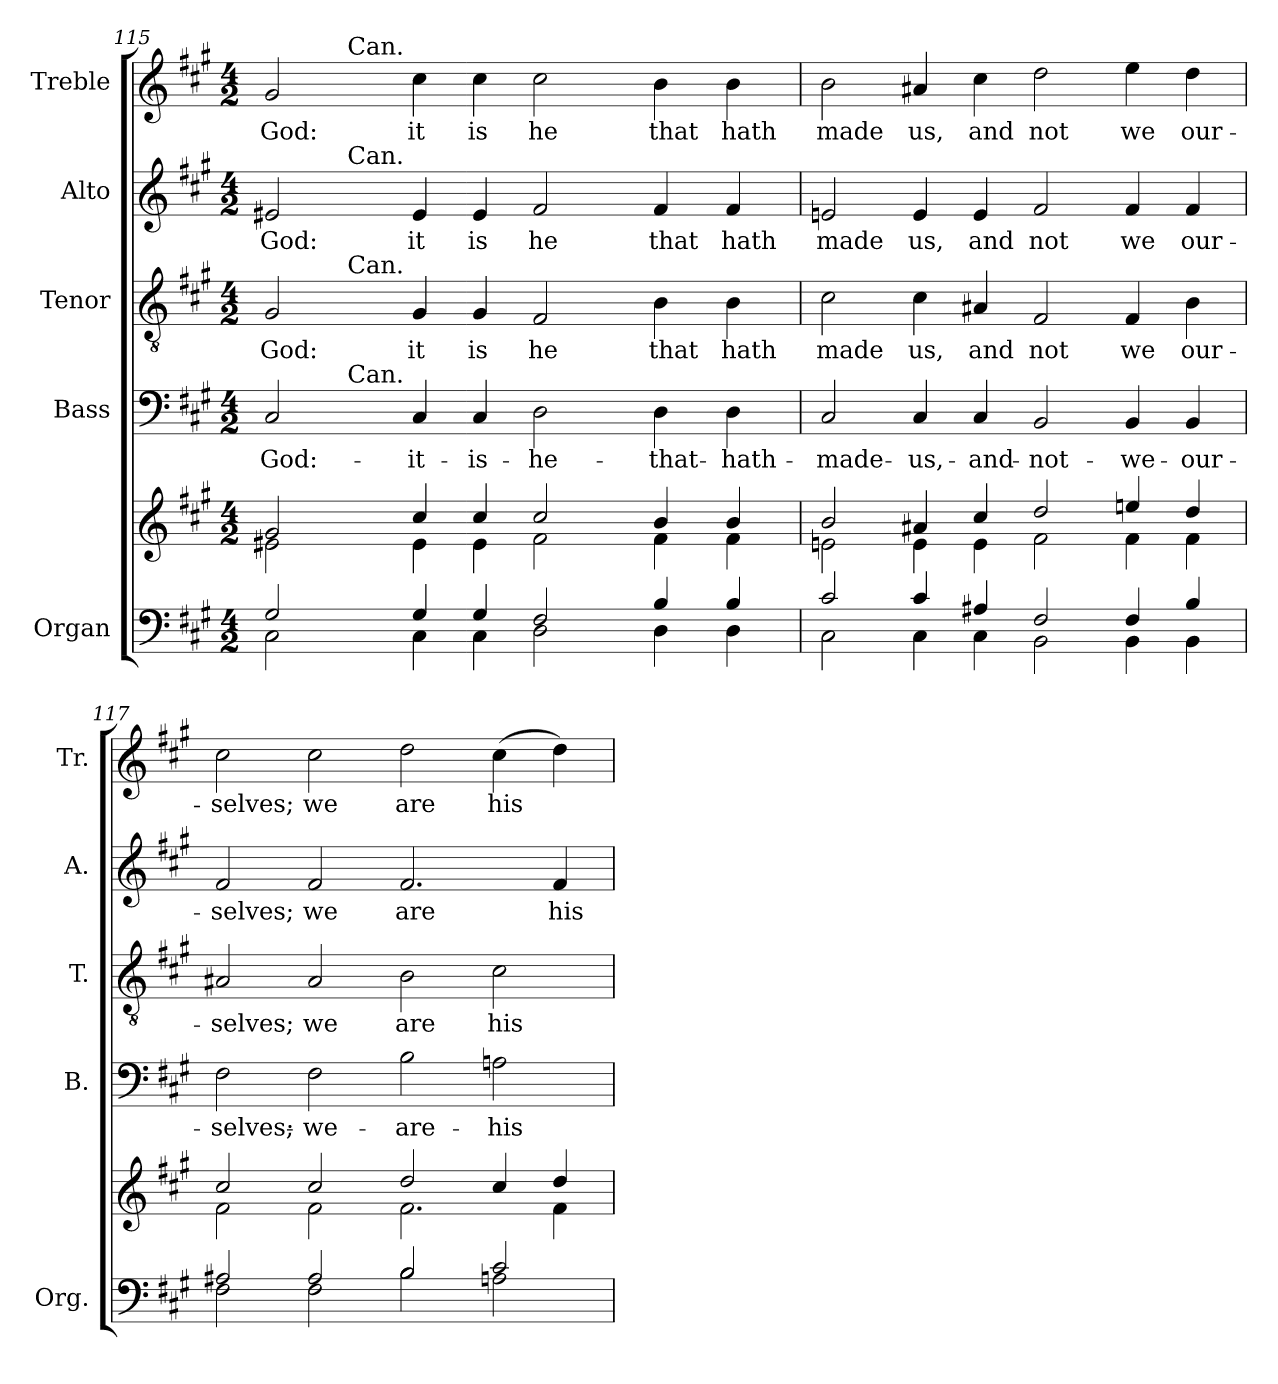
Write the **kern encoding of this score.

**kern	**kern	**kern	**text	**kern	**text	**kern	**text	**kern	**text
*part5	*part5	*part4	*part4	*part3	*part3	*part2	*part2	*part1	*part1
*staff6	*staff5	*staff4	*staff4	*staff3	*staff3	*staff2	*staff2	*staff1	*staff1
*I"Organ	*	*I"Bass	*	*I"Tenor	*	*I"Alto	*	*I"Treble	*
*I'Org.	*	*I'B.	*	*I'T.	*	*I'A.	*	*I'Tr.	*
*clefF4	*clefG2	*clefF4	*	*clefGv2	*	*clefG2	*	*clefG2	*
*	*	*	*	*ITrd7c12	*	*	*	*	*
*k[f#c#g#]	*k[f#c#g#]	*k[f#c#g#]	*	*k[f#c#g#]	*	*k[f#c#g#]	*	*k[f#c#g#]	*
*A:	*A:	*A:	*	*A:	*	*A:	*	*A:	*
*M4/2	*M4/2	*M4/2	*	*M4/2	*	*M4/2	*	*M4/2	*
=115	=115	=115	=115	=115	=115	=115	=115	=115	=115
*^	*^	*	*	*	*	*	*	*	*
!	!	!	!	!	!LO:LY:b:color=#000000	!	!	!	!	!	!
!	!	!	!	!	!	!	!LO:LY:b:color=#000000	!	!	!	!
!	!	!	!	!	!	!	!	!	!LO:LY:b:color=#000000	!	!
!	!	!	!	!	!	!	!	!	!	!	!LO:LY:b:color=#000000
*	*	*	*	*^	*	*^	*	*^	*	*^	*
2G#i/	2C#i\	2g#i/	2e#Xi\	2C#i/	8ryy	-God:-	2GG#i/	8ryy	God:	2e#Xi/	8ryy	God:	2g#i/	8ryy	God:
.	.	.	.	.	16ryy	.	.	16ryy	.	.	16ryy	.	.	16ryy	.
.	.	.	.	.	64...ryy	.	.	64...ryy	.	.	64...ryy	.	.	64...ryy	.
!	!	!	!	!	!	!	!	!	!	!	!	!	!	!LO:TX:a:t=Can.	!
!	!	!	!	!	!	!	!	!	!	!	!LO:TX:a:t=Can.	!	!	!	!
!	!	!	!	!	!	!	!	!LO:TX:a:t=Can.	!	!	!	!	!	!	!
!	!	!	!	!	!LO:TX:a:t=Can.	!	!	!	!	!	!	!	!	!	!
.	.	.	.	.	1ryy	.	.	1ryy	.	.	1ryy	.	.	1ryy	.
!	!	!	!	!	!	!LO:LY:b:color=#000000	!	!	!	!	!	!	!	!	!
!	!	!	!	!	!	!	!	!	!LO:LY:b:color=#000000	!	!	!	!	!	!
!	!	!	!	!	!	!	!	!	!	!	!	!LO:LY:b:color=#000000	!	!	!
!	!	!	!	!	!	!	!	!	!	!	!	!	!	!	!LO:LY:b:color=#000000
4G#i/	4C#i\	4cc#i/	4e#i\	4C#i/	.	-it-	4GG#i/	.	it	4e#i/	.	it	4cc#i\	.	it
!	!	!	!	!	!	!LO:LY:b:color=#000000	!	!	!	!	!	!	!	!	!
!	!	!	!	!	!	!	!	!	!LO:LY:b:color=#000000	!	!	!	!	!	!
!	!	!	!	!	!	!	!	!	!	!	!	!LO:LY:b:color=#000000	!	!	!
!	!	!	!	!	!	!	!	!	!	!	!	!	!	!	!LO:LY:b:color=#000000
4G#i/	4C#i\	4cc#i/	4e#i\	4C#i/	.	-is-	4GG#i/	.	is	4e#i/	.	is	4cc#i\	.	is
!	!	!	!	!	!	!LO:LY:b:color=#000000	!	!	!	!	!	!	!	!	!
!	!	!	!	!	!	!	!	!	!LO:LY:b:color=#000000	!	!	!	!	!	!
!	!	!	!	!	!	!	!	!	!	!	!	!LO:LY:b:color=#000000	!	!	!
!	!	!	!	!	!	!	!	!	!	!	!	!	!	!	!LO:LY:b:color=#000000
2F#i/	2Di\	2cc#i/	2f#i\	2Di\	.	-he-	2FF#i/	.	he	2f#i/	.	he	2cc#i\	.	he
.	.	.	.	.	2ryy	.	.	2ryy	.	.	2ryy	.	.	2ryy	.
!	!	!	!	!	!	!LO:LY:b:color=#000000	!	!	!	!	!	!	!	!	!
!	!	!	!	!	!	!	!	!	!LO:LY:b:color=#000000	!	!	!	!	!	!
!	!	!	!	!	!	!	!	!	!	!	!	!LO:LY:b:color=#000000	!	!	!
!	!	!	!	!	!	!	!	!	!	!	!	!	!	!	!LO:LY:b:color=#000000
4Bi/	4Di\	4bi/	4f#i\	4Di\	.	-that-	4BBi\	.	that	4f#i/	.	that	4bi\	.	that
.	.	.	.	.	4ryy	.	.	4ryy	.	.	4ryy	.	.	4ryy	.
!	!	!	!	!	!	!LO:LY:b:color=#000000	!	!	!	!	!	!	!	!	!
!	!	!	!	!	!	!	!	!	!LO:LY:b:color=#000000	!	!	!	!	!	!
!	!	!	!	!	!	!	!	!	!	!	!	!LO:LY:b:color=#000000	!	!	!
!	!	!	!	!	!	!	!	!	!	!	!	!	!	!	!LO:LY:b:color=#000000
4Bi/	4Di\	4bi/	4f#i\	4Di\	.	-hath-	4BBi\	.	hath	4f#i/	.	hath	4bi\	.	hath
.	.	.	.	.	32ryy	.	.	32ryy	.	.	32ryy	.	.	32ryy	.
.	.	.	.	.	512ryy	.	.	512ryy	.	.	512ryy	.	.	512ryy	.
*	*	*	*	*v	*v	*	*	*	*	*v	*v	*	*v	*v	*
*	*	*	*	*	*	*v	*v	*	*	*	*	*
!!LO:LB:g=z
=116	=116	=116	=116	=116	=116	=116	=116	=116	=116	=116	=116
*	*	*	*	*^	*	*^	*	*^	*	*^	*
!	!	!	!	!	!	!LO:LY:b:color=#000000	!	!	!	!	!	!	!	!	!
*	*	*	*	*v	*v	*	*	*	*	*v	*v	*	*v	*v	*
*	*	*	*	*	*	*v	*v	*	*	*	*	*
*	*	*	*	*^	*	*^	*	*^	*	*^	*
!	!	!	!	!	!	!	!	!	!LO:LY:b:color=#000000	!	!	!	!	!	!
*	*	*	*	*v	*v	*	*	*	*	*v	*v	*	*v	*v	*
*	*	*	*	*	*	*v	*v	*	*	*	*	*
*	*	*	*	*^	*	*^	*	*^	*	*^	*
!	!	!	!	!	!	!	!	!	!	!	!	!LO:LY:b:color=#000000	!	!	!
*	*	*	*	*v	*v	*	*	*	*	*v	*v	*	*v	*v	*
*	*	*	*	*	*	*v	*v	*	*	*	*	*
*	*	*	*	*^	*	*^	*	*^	*	*^	*
!	!	!	!	!	!	!	!	!	!	!	!	!	!	!	!LO:LY:b:color=#000000
*	*	*	*	*v	*v	*	*	*	*	*v	*v	*	*v	*v	*
*	*	*	*	*	*	*v	*v	*	*	*	*	*
2c#i/	2C#i\	2bi/	2eni\	2C#i/	-made-	2C#i\	made	2eni/	made	2bi\	made
!	!	!	!	!	!LO:LY:b:color=#000000	!	!	!	!	!	!
!	!	!	!	!	!	!	!LO:LY:b:color=#000000	!	!	!	!
!	!	!	!	!	!	!	!	!	!LO:LY:b:color=#000000	!	!
!	!	!	!	!	!	!	!	!	!	!	!LO:LY:b:color=#000000
4c#i/	4C#i\	4a#Xi/	4ei\	4C#i/	-us,-	4C#i\	us,	4ei/	us,	4a#Xi/	us,
!	!	!	!	!	!LO:LY:b:color=#000000	!	!	!	!	!	!
!	!	!	!	!	!	!	!LO:LY:b:color=#000000	!	!	!	!
!	!	!	!	!	!	!	!	!	!LO:LY:b:color=#000000	!	!
!	!	!	!	!	!	!	!	!	!	!	!LO:LY:b:color=#000000
4A#Xi/	4C#i\	4cc#i/	4ei\	4C#i/	-and-	4AA#Xi/	and	4ei/	and	4cc#i\	and
!	!	!	!	!	!LO:LY:b:color=#000000	!	!	!	!	!	!
!	!	!	!	!	!	!	!LO:LY:b:color=#000000	!	!	!	!
!	!	!	!	!	!	!	!	!	!LO:LY:b:color=#000000	!	!
!	!	!	!	!	!	!	!	!	!	!	!LO:LY:b:color=#000000
2F#i/	2BBi\	2ddi/	2f#i\	2BBi/	-not-	2FF#i/	not	2f#i/	not	2ddi\	not
!	!	!	!	!	!LO:LY:b:color=#000000	!	!	!	!	!	!
!	!	!	!	!	!	!	!LO:LY:b:color=#000000	!	!	!	!
!	!	!	!	!	!	!	!	!	!LO:LY:b:color=#000000	!	!
!	!	!	!	!	!	!	!	!	!	!	!LO:LY:b:color=#000000
4F#i/	4BBi\	4eeni/	4f#i\	4BBi/	-we-	4FF#i/	we	4f#i/	we	4eei\	we
!	!	!	!	!	!LO:LY:b:color=#000000	!	!	!	!	!	!
!	!	!	!	!	!	!	!LO:LY:b:color=#000000	!	!	!	!
!	!	!	!	!	!	!	!	!	!LO:LY:b:color=#000000	!	!
!	!	!	!	!	!	!	!	!	!	!	!LO:LY:b:color=#000000
4Bi/	4BBi\	4ddi/	4f#i\	4BBi/	-our-	4BBi\	our-	4f#i/	our-	4ddi\	our-
=117	=117	=117	=117	=117	=117	=117	=117	=117	=117	=117	=117
!	!	!	!	!	!LO:LY:b:color=#000000	!	!	!	!	!	!
!	!	!	!	!	!	!	!LO:LY:b:color=#000000	!	!	!	!
!	!	!	!	!	!	!	!	!	!LO:LY:b:color=#000000	!	!
!	!	!	!	!	!	!	!	!	!	!	!LO:LY:b:color=#000000
2A#Xi/	2F#i\	2cc#i/	2f#i\	2F#i\	-selves;-	2AA#Xi/	-selves;	2f#i/	-selves;	2cc#i\	-selves;
!	!	!	!	!	!LO:LY:b:color=#000000	!	!	!	!	!	!
!	!	!	!	!	!	!	!LO:LY:b:color=#000000	!	!	!	!
!	!	!	!	!	!	!	!	!	!LO:LY:b:color=#000000	!	!
!	!	!	!	!	!	!	!	!	!	!	!LO:LY:b:color=#000000
2A#i/	2F#i\	2cc#i/	2f#i\	2F#i\	-we-	2AA#i/	we	2f#i/	we	2cc#i\	we
!	!	!	!	!	!LO:LY:b:color=#000000	!	!	!	!	!	!
!	!	!	!	!	!	!	!LO:LY:b:color=#000000	!	!	!	!
!	!	!	!	!	!	!	!	!	!LO:LY:b:color=#000000	!	!
!	!	!	!	!	!	!	!	!	!	!	!LO:LY:b:color=#000000
2Bi/	2Bi\	2ddi/	2.f#i\	2Bi\	-are-	2BBi\	are	2.f#i/	are	2ddi\	are
!	!	!	!	!	!LO:LY:b:color=#000000	!	!	!	!	!	!
!	!	!	!	!	!	!	!LO:LY:b:color=#000000	!	!	!	!
!	!	!	!	!	!	!	!	!	!	!	!LO:LY:b:color=#000000
2c#i/	2Ani\	4cc#i/	.	2Ani\	-his-	2C#i\	his	.	.	(4cc#i\	his
!	!	!	!	!	!	!	!	!	!LO:LY:b:color=#000000	!	!
.	.	4ddi/	4f#i\	.	.	.	.	4f#i/	his	4ddi\)	.
*v	*v	*	*	*	*	*	*	*	*	*	*
*	*v	*v	*	*	*	*	*	*	*	*
=	=	=	=	=	=	=	=	=	=
*-	*-	*-	*-	*-	*-	*-	*-	*-	*-
